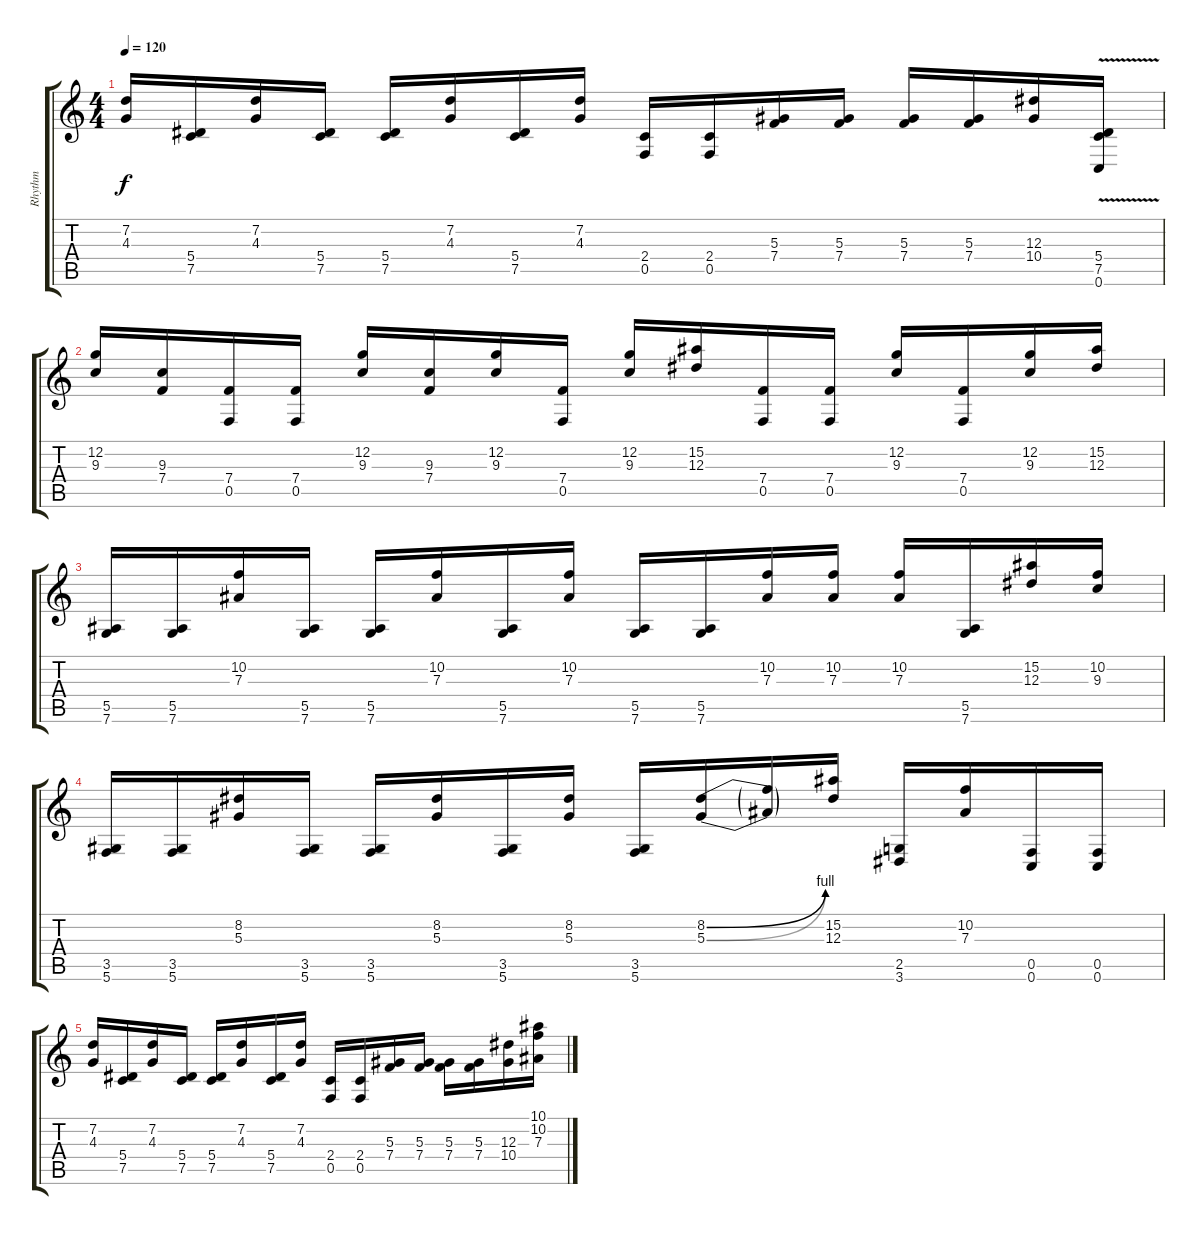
\track ("Rhythm" "Rhythm") {instrument distortionguitar}
\staff {score tabs}
\tuning (C4 G3 Eb3 Bb2 F2 C2) {hide}
\ts (4 4)
\tempo 120
\clef g2
\ks c
(7.2 4.3).16{dy f} (5.4 7.5).16 (7.2 4.3).16 (5.4 7.5).16 (5.4 7.5).16 (7.2 4.3).16 (5.4 7.5).16 (7.2 4.3).16 (2.4 0.5).16 (2.4 0.5).16 (5.3 7.4).16 (5.3 7.4).16 (5.3 7.4).16 (5.3 7.4).16 (12.3 10.4).16 (5.4{v} 7.5{v} 0.6).16 |
(12.2 9.3).16 (9.3 7.4).16 (7.4 0.5).16 (7.4 0.5).16 (12.2 9.3).16 (9.3 7.4).16 (12.2 9.3).16 (7.4 0.5).16 (12.2 9.3).16 (15.2 12.3).16 (7.4 0.5).16 (7.4 0.5).16 (12.2 9.3).16 (7.4 0.5).16 (12.2 9.3).16 (15.2 12.3).16 |
(5.5 7.6).16 (5.5 7.6).16 (10.2 7.3).16 (5.5 7.6).16 (5.5 7.6).16 (10.2 7.3).16 (5.5 7.6).16 (10.2 7.3).16 (5.5 7.6).16 (5.5 7.6).16 (10.2 7.3).16 (10.2 7.3).16 (10.2 7.3).16 (5.5 7.6).16 (15.2 12.3).16 (10.2 9.3).16 |
(3.5 5.6).16 (3.5 5.6).16 (8.2 5.3).16 (3.5 5.6).16 (3.5 5.6).16 (8.2 5.3).16 (3.5 5.6).16 (8.2 5.3).16 (3.5 5.6).16 (8.2{be (bend 0 0 60 4)} 5.3{be (bend 0 0 60 4)}).16 (8.2{t} 5.3{t}).16 (15.2 12.3).16 (2.5 3.6).16 (10.2 7.3).16 (0.5 0.6).16 (0.5 0.6).16 |
(7.2 4.3).16 (5.4 7.5).16 (7.2 4.3).16 (5.4 7.5).16 (5.4 7.5).16 (7.2 4.3).16 (5.4 7.5).16 (7.2 4.3).16 (2.4 0.5).16 (2.4 0.5).16 (5.3 7.4).16 (5.3 7.4).16 (5.3 7.4).16 (5.3 7.4).16 (12.3 10.4).16 (10.1 10.2 7.3).16
